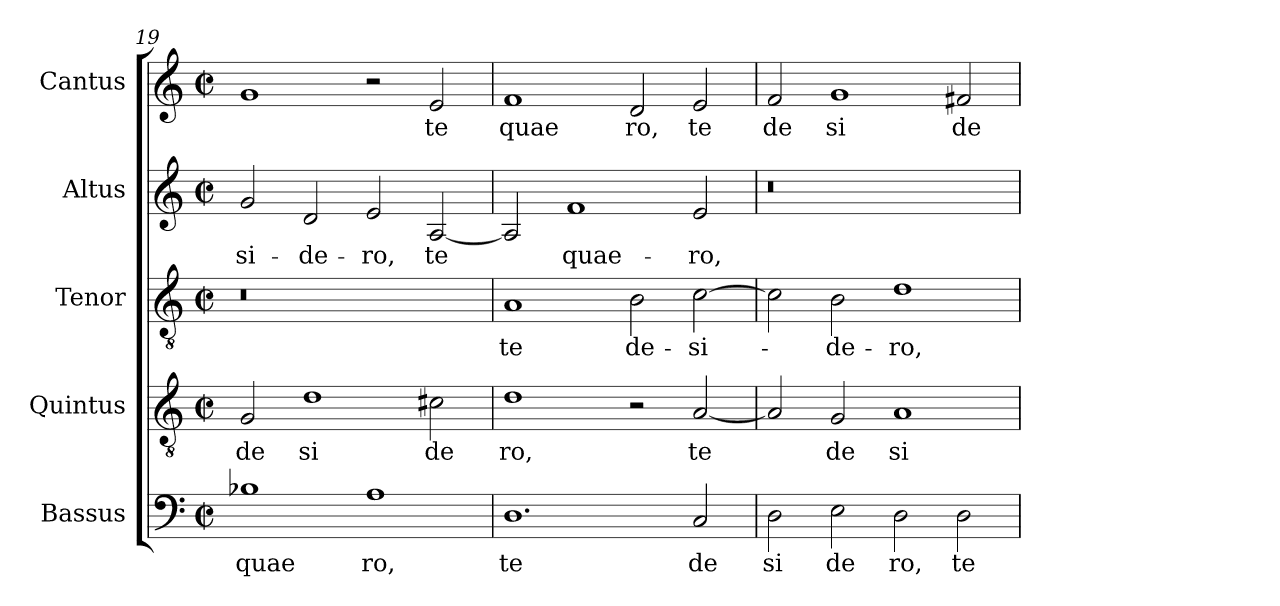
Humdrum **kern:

**kern	**text	**kern	**text	**kern	**text	**kern	**text	**kern	**text
*part5	*part5	*part4	*part4	*part3	*part3	*part2	*part2	*part1	*part1
*staff5	*staff5	*staff4	*staff4	*staff3	*staff3	*staff2	*staff2	*staff1	*staff1
*I"Bassus	*	*I"Quintus	*	*I"Tenor	*	*I"Altus	*	*I"Cantus	*
*clefF4	*	*clefGv2	*	*clefGv2	*	*clefG2	*	*clefG2	*
*M2/2	*	*M2/2	*	*M2/2	*	*M2/2	*	*M2/2	*
*met(c|)	*	*met(c|)	*	*met(c|)	*	*met(c|)	*	*met(c|)	*
=19	=19	=19	=19	=19	=19	=19	=19	=19	=19
!	!LO:LY:b:cj	!	!LO:LY:b:cj	!	!	!	!LO:LY:b:cj	!	!
1B-X	quae	2G/	de	0r	.	2g/	-si-	1g	.
!	!	!	!LO:LY:b:cj	!	!	!	!LO:LY:b:cj	!	!
.	.	1d	si	.	.	2d/	-de-	.	.
!	!LO:LY:b:cj	!	!	!	!	!	!LO:LY:b:cj	!	!
1A	ro,	.	.	.	.	2e/	-ro,	2r	.
!	!	!	!LO:LY:b:cj	!	!	!	!LO:LY:b:cj	!	!LO:LY:b:cj
.	.	2c#X\	de	.	.	[<2A/	te	2e/	te
=20	=20	=20	=20	=20	=20	=20	=20	=20	=20
!	!LO:LY:b:cj	!	!LO:LY:b:cj	!	!LO:LY:b:cj	!	!	!	!LO:LY:b:cj
1.D	te	1d	ro,	1A	te	2A/]	.	1f	quae
!	!	!	!	!	!	!	!LO:LY:b:cj	!	!
.	.	.	.	.	.	1f	quae-	.	.
!	!	!	!	!	!LO:LY:b:cj	!	!	!	!LO:LY:b:cj
.	.	2r	.	2B\	de-	.	.	2d/	ro,
!	!LO:LY:b:cj	!	!LO:LY:b:cj	!	!LO:LY:b:cj	!	!LO:LY:b:cj	!	!LO:LY:b:cj
2C/	de	[<2A/	te	[>2c\	-si-	2e/	-ro,	2e/	te
=21	=21	=21	=21	=21	=21	=21	=21	=21	=21
!	!LO:LY:b:cj	!	!	!	!	!	!	!	!LO:LY:b:cj
2D\	si	2A/]	.	2c\]	.	0r	.	2f/	de
!	!LO:LY:b:cj	!	!LO:LY:b:cj	!	!LO:LY:b:cj	!	!	!	!LO:LY:b:cj
2E\	de	2G/	de	2B\	-de-	.	.	1g	si
!	!LO:LY:b:cj	!	!LO:LY:b:cj	!	!LO:LY:b:cj	!	!	!	!
2D\	ro,	1A	si	1d	-ro,	.	.	.	.
!	!LO:LY:b:cj	!	!	!	!	!	!	!	!LO:LY:b:cj
2D\	te	.	.	.	.	.	.	2f#X/	de
=	=	=	=	=	=	=	=	=	=
*-	*-	*-	*-	*-	*-	*-	*-	*-	*-
